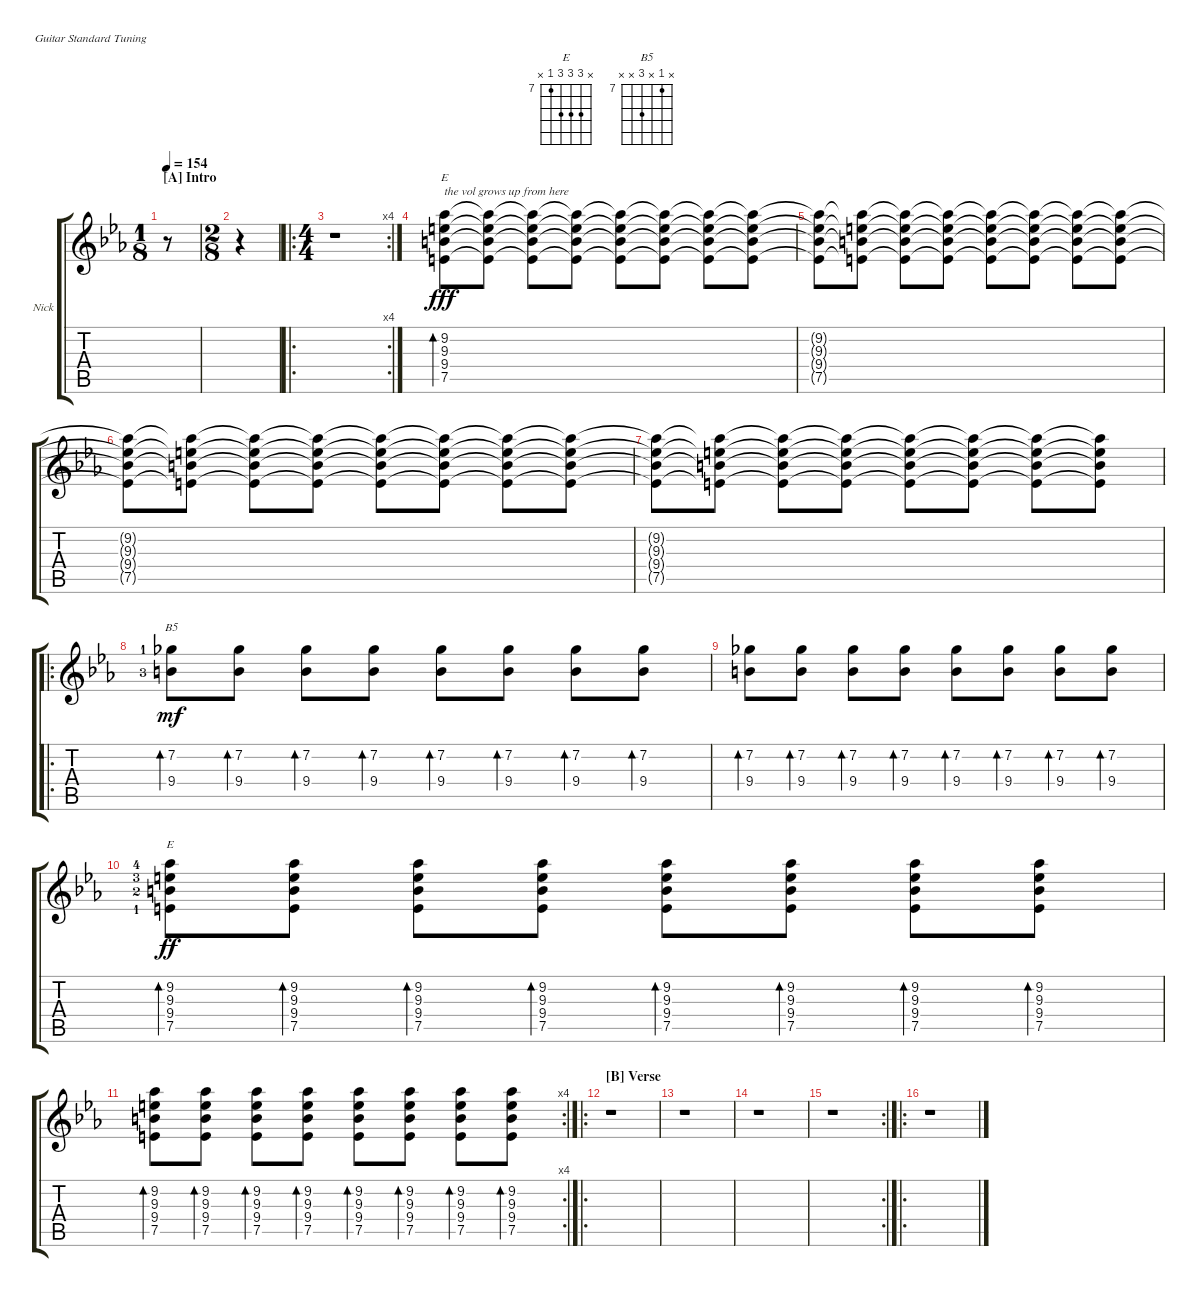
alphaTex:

\defaultSystemsLayout 4
\bracketExtendMode groupsimilarinstruments
\firstSystemTrackNameOrientation horizontal
\otherSystemsTrackNameOrientation horizontal
\track ("Lead Guitar" "Nick") {instrument distortionguitar}
\staff {score tabs}
\tuning (E4 B3 G3 D3 A2 E2)
\chord ("E" x 9 9 9 7 x) {firstfret 7}
\chord ("B5" x 7 x 9 x x) {firstfret 7}
\ts (1 8)
\section ("A" "Intro")
\tempo 154
\clef g2
\scale
0.17294
\ks eb
r.8{dy fff instrument distortionguitar} |
\ts (2 8)
\scale
0.262522 r.4 |
\ro
\rc 4
\ts (4 4)
\scale
0.563013 r.1 |
(9.2 9.4 9.3 7.5).8{bd 83 ch "E" txt "the vol grows up from here"} (9.2{t} 9.4{t} 9.3{t} 7.5{t}).8 (9.2{t} 9.4{t} 9.3{t} 7.5{t}).8 (9.2{t} 9.4{t} 9.3{t} 7.5{t}).8 (9.2{t} 9.4{t} 9.3{t} 7.5{t}).8 (9.2{t} 9.4{t} 9.3{t} 7.5{t}).8 (9.2{t} 9.4{t} 9.3{t} 7.5{t}).8 (9.2{t} 9.4{t} 9.3{t} 7.5{t}).8 |
(9.2{t} 9.4{t} 9.3{t} 7.5{t}).8 (9.2{t} 9.4{t} 9.3{t} 7.5{t}).8 (9.2{t} 9.4{t} 9.3{t} 7.5{t}).8 (9.2{t} 9.4{t} 9.3{t} 7.5{t}).8 (9.2{t} 9.4{t} 9.3{t} 7.5{t}).8 (9.2{t} 9.4{t} 9.3{t} 7.5{t}).8 (9.2{t} 9.4{t} 9.3{t} 7.5{t}).8 (9.2{t} 9.4{t} 9.3{t} 7.5{t}).8 |
(9.2{t} 9.4{t} 9.3{t} 7.5{t}).8 (9.2{t} 9.4{t} 9.3{t} 7.5{t}).8 (9.2{t} 9.4{t} 9.3{t} 7.5{t}).8 (9.2{t} 9.4{t} 9.3{t} 7.5{t}).8 (9.2{t} 9.4{t} 9.3{t} 7.5{t}).8 (9.2{t} 9.4{t} 9.3{t} 7.5{t}).8 (9.2{t} 9.4{t} 9.3{t} 7.5{t}).8 (9.2{t} 9.4{t} 9.3{t} 7.5{t}).8 |
(9.2{t} 9.4{t} 9.3{t} 7.5{t}).8 (9.2{t} 9.4{t} 9.3{t} 7.5{t}).8 (9.2{t} 9.4{t} 9.3{t} 7.5{t}).8 (9.2{t} 9.4{t} 9.3{t} 7.5{t}).8 (9.2{t} 9.4{t} 9.3{t} 7.5{t}).8 (9.2{t} 9.4{t} 9.3{t} 7.5{t}).8 (9.2{t} 9.4{t} 9.3{t} 7.5{t}).8 (9.2{t} 9.4{t} 9.3{t} 7.5{t}).8 |
\ro
(7.2{lf 2} 9.4{lf 4}).8{bd 82 ch "B5" dy mf} (7.2 9.4).8{bd 81} (7.2 9.4).8{bd 81} (7.2 9.4).8{bd 81} (7.2 9.4).8{bd 81} (7.2 9.4).8{bd 81} (7.2 9.4).8{bd 81} (7.2 9.4).8{bd 81} |
(7.2 9.4).8{bd 81} (7.2 9.4).8{bd 81} (7.2 9.4).8{bd 81} (7.2 9.4).8{bd 81} (7.2 9.4).8{bd 81} (7.2 9.4).8{bd 81} (7.2 9.4).8{bd 81} (7.2 9.4).8{bd 81} |
(9.2{lf 5} 9.3{lf 4} 9.4{lf 3} 7.5{lf 2}).8{bd 79 ch "E" dy ff} (9.2 9.3 9.4 7.5).8{bd 79} (9.2 9.3 9.4 7.5).8{bd 79} (9.2 9.3 9.4 7.5).8{bd 79} (9.2 9.3 9.4 7.5).8{bd 79} (9.2 9.3 9.4 7.5).8{bd 79} (9.2 9.3 9.4 7.5).8{bd 79} (9.2 9.3 9.4 7.5).8{bd 79} |
\rc 4
(9.2 9.3 9.4 7.5).8{bd 79} (9.2 9.3 9.4 7.5).8{bd 79} (9.2 9.3 9.4 7.5).8{bd 79} (9.2 9.3 9.4 7.5).8{bd 79} (9.2 9.3 9.4 7.5).8{bd 79} (9.2 9.3 9.4 7.5).8{bd 79} (9.2 9.3 9.4 7.5).8{bd 79} (9.2 9.3 9.4 7.5).8{bd 79} |
\ro
\section ("B" "Verse")
r.1 |
r.1 |
r.1 |
\rc 2
r.1 |
\ro
r.1
